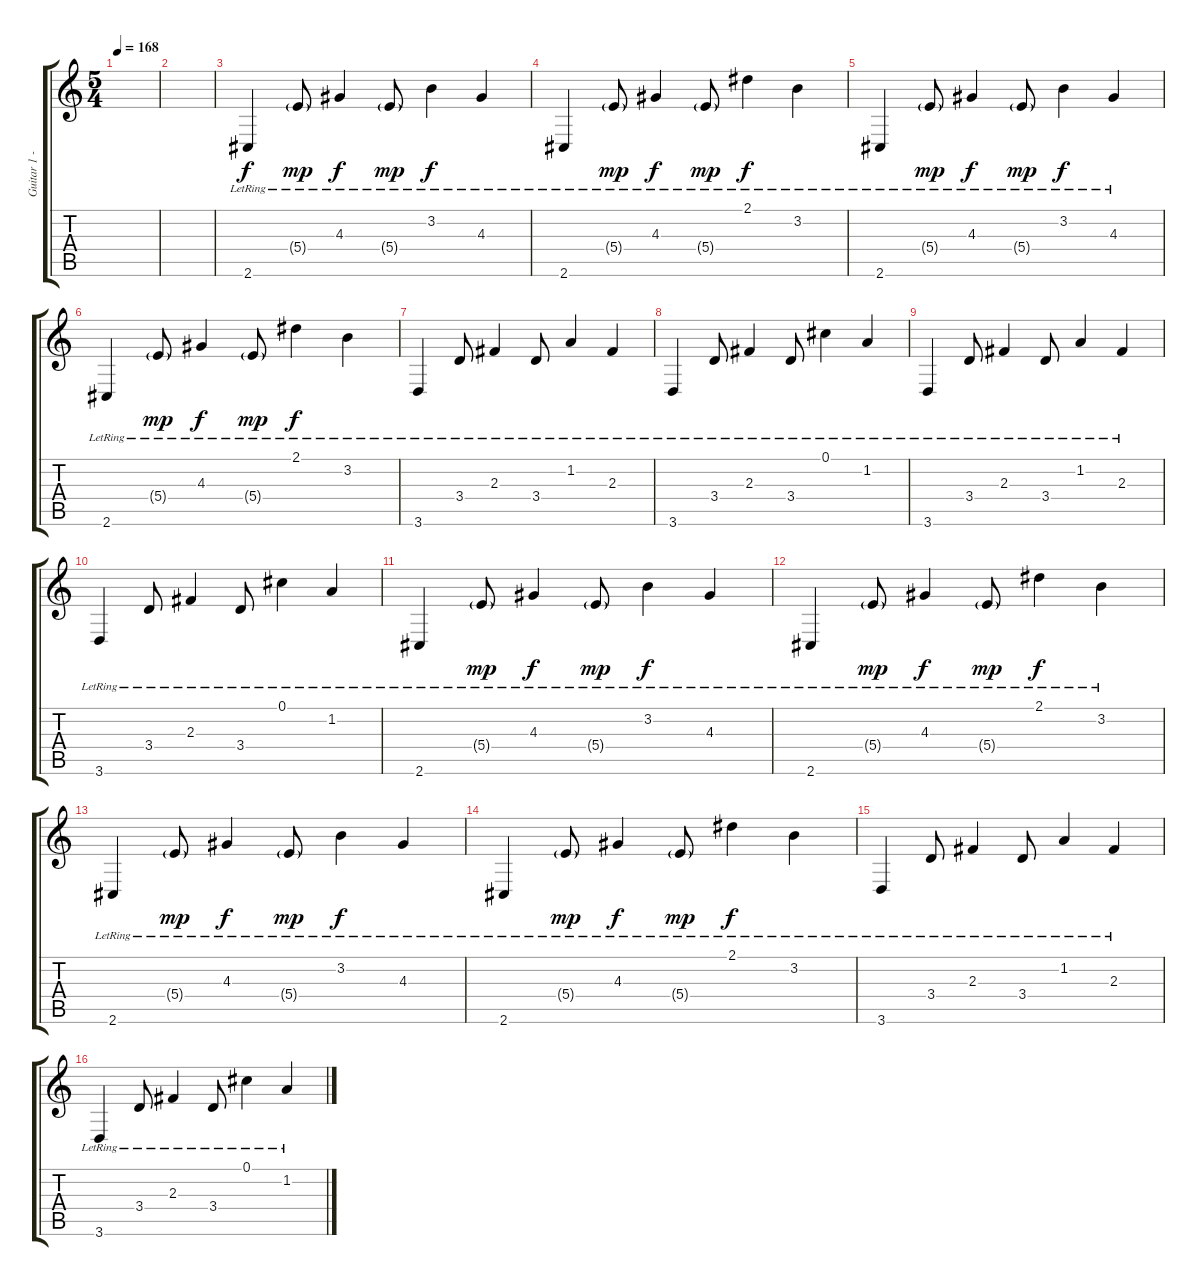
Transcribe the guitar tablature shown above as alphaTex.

\track ("Guitar 1 - hidden" "Guitar 1 -") {instrument acousticguitarsteel}
\staff {score tabs}
\tuning (Db4 Ab3 E3 B2 Gb2 B1) {hide}
\ts (5 4)
\tempo 168
\clef g2
\ks c
|
|
2.6{lr}.4 5.4{g lr}.8{dy mp} 4.3{lr}.4{dy f} 5.4{g lr}.8{dy mp} 3.2{lr}.4{dy f} 4.3{lr}.4 |
2.6{lr}.4 5.4{g lr}.8{dy mp} 4.3{lr}.4{dy f} 5.4{g lr}.8{dy mp} 2.1{lr}.4{dy f} 3.2{lr}.4 |
2.6{lr}.4 5.4{g lr}.8{dy mp} 4.3{lr}.4{dy f} 5.4{g lr}.8{dy mp} 3.2{lr}.4{dy f} 4.3{lr}.4 |
2.6{lr}.4 5.4{g lr}.8{dy mp} 4.3{lr}.4{dy f} 5.4{g lr}.8{dy mp} 2.1{lr}.4{dy f} 3.2{lr}.4 |
3.6{lr}.4 3.4{lr}.8 2.3{lr}.4 3.4{lr}.8 1.2{lr}.4 2.3{lr}.4 |
3.6{lr}.4 3.4{lr}.8 2.3{lr}.4 3.4{lr}.8 0.1{lr}.4 1.2{lr}.4 |
3.6{lr}.4 3.4{lr}.8 2.3{lr}.4 3.4{lr}.8 1.2{lr}.4 2.3{lr}.4 |
3.6{lr}.4 3.4{lr}.8 2.3{lr}.4 3.4{lr}.8 0.1{lr}.4 1.2{lr}.4 |
2.6{lr}.4 5.4{g lr}.8{dy mp} 4.3{lr}.4{dy f} 5.4{g lr}.8{dy mp} 3.2{lr}.4{dy f} 4.3{lr}.4 |
2.6{lr}.4 5.4{g lr}.8{dy mp} 4.3{lr}.4{dy f} 5.4{g lr}.8{dy mp} 2.1{lr}.4{dy f} 3.2{lr}.4 |
2.6{lr}.4 5.4{g lr}.8{dy mp} 4.3{lr}.4{dy f} 5.4{g lr}.8{dy mp} 3.2{lr}.4{dy f} 4.3{lr}.4 |
2.6{lr}.4 5.4{g lr}.8{dy mp} 4.3{lr}.4{dy f} 5.4{g lr}.8{dy mp} 2.1{lr}.4{dy f} 3.2{lr}.4 |
3.6{lr}.4 3.4{lr}.8 2.3{lr}.4 3.4{lr}.8 1.2{lr}.4 2.3{lr}.4 |
3.6{lr}.4 3.4{lr}.8 2.3{lr}.4 3.4{lr}.8 0.1{lr}.4 1.2{lr}.4
